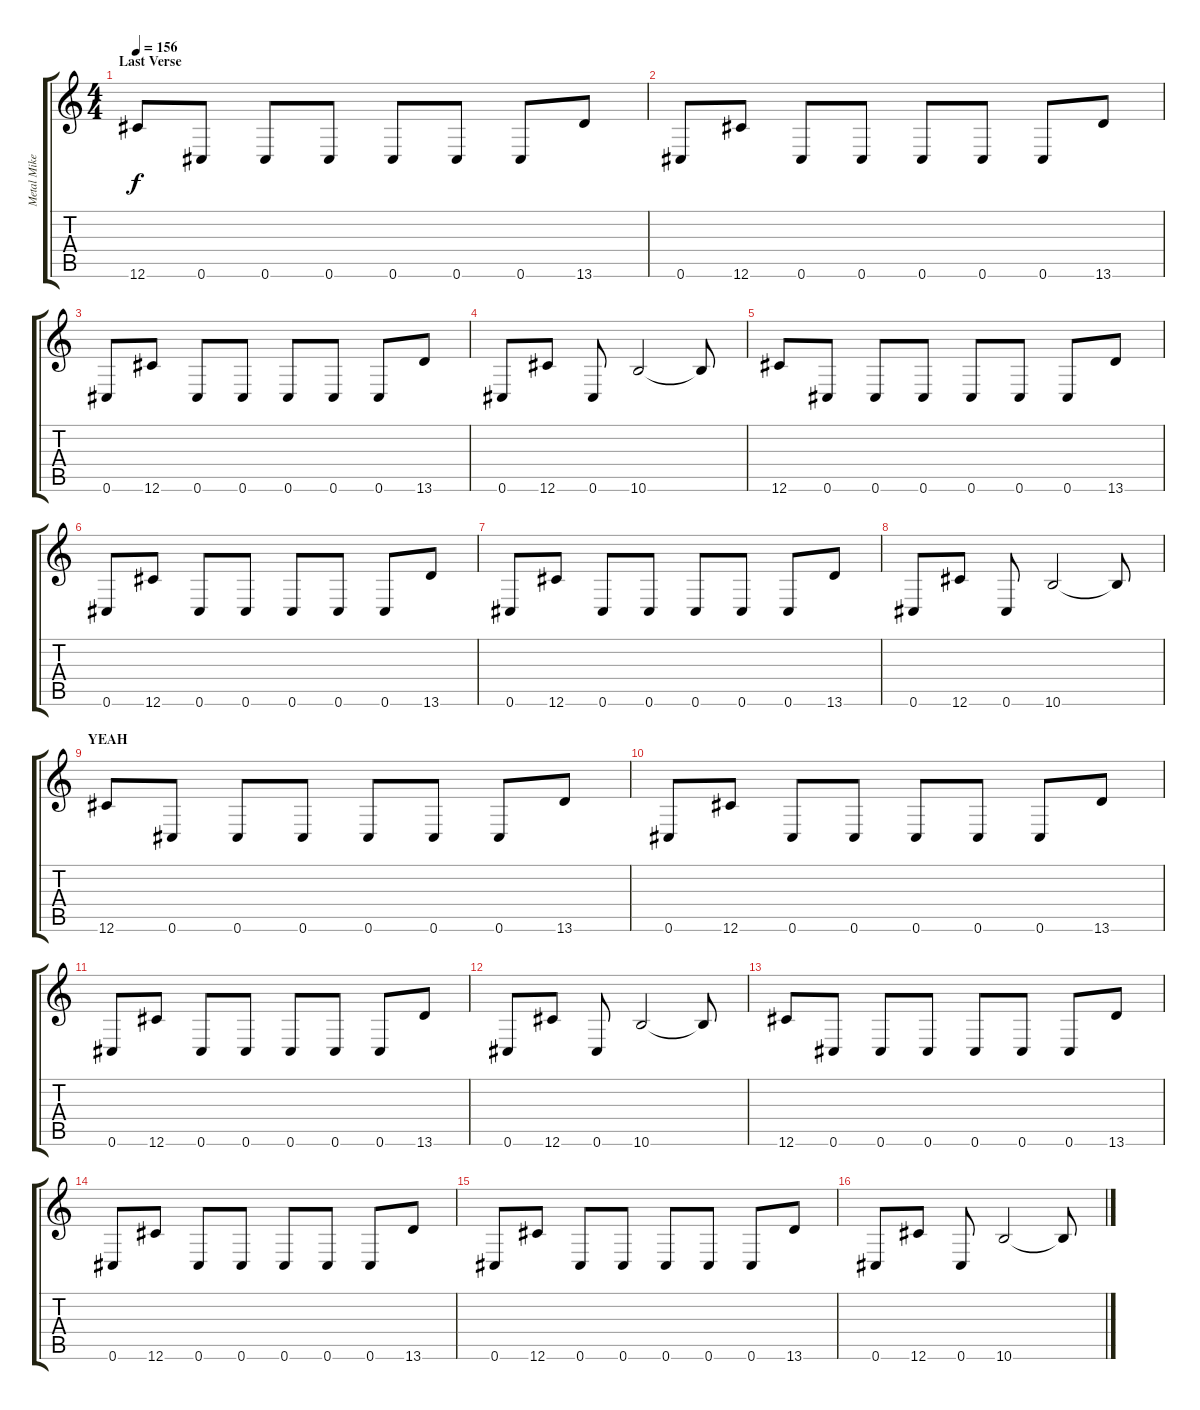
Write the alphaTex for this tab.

\track ("Metal Mike" "Metal Mike") {instrument distortionguitar}
\staff {score tabs}
\tuning (Db4 Ab3 E3 B2 Gb2 Db2) {hide}
\ts (4 4)
\section ("" "Last Verse")
\tempo 156
\clef g2
\ks c
12.6.8{dy f} 0.6.8 0.6.8 0.6.8 0.6.8 0.6.8 0.6.8 13.6.8 |
0.6.8 12.6.8 0.6.8 0.6.8 0.6.8 0.6.8 0.6.8 13.6.8 |
0.6.8 12.6.8 0.6.8 0.6.8 0.6.8 0.6.8 0.6.8 13.6.8 |
0.6.8 12.6.8 0.6.8 10.6.2 10.6{t}.8 |
12.6.8 0.6.8 0.6.8 0.6.8 0.6.8 0.6.8 0.6.8 13.6.8 |
0.6.8 12.6.8 0.6.8 0.6.8 0.6.8 0.6.8 0.6.8 13.6.8 |
0.6.8 12.6.8 0.6.8 0.6.8 0.6.8 0.6.8 0.6.8 13.6.8 |
0.6.8 12.6.8 0.6.8 10.6.2 10.6{t}.8 |
\section ("" "YEAH")
12.6.8 0.6.8 0.6.8 0.6.8 0.6.8 0.6.8 0.6.8 13.6.8 |
0.6.8 12.6.8 0.6.8 0.6.8 0.6.8 0.6.8 0.6.8 13.6.8 |
0.6.8 12.6.8 0.6.8 0.6.8 0.6.8 0.6.8 0.6.8 13.6.8 |
0.6.8 12.6.8 0.6.8 10.6.2 10.6{t}.8 |
12.6.8 0.6.8 0.6.8 0.6.8 0.6.8 0.6.8 0.6.8 13.6.8 |
0.6.8 12.6.8 0.6.8 0.6.8 0.6.8 0.6.8 0.6.8 13.6.8 |
0.6.8 12.6.8 0.6.8 0.6.8 0.6.8 0.6.8 0.6.8 13.6.8 |
0.6.8 12.6.8 0.6.8 10.6.2 10.6{t}.8
